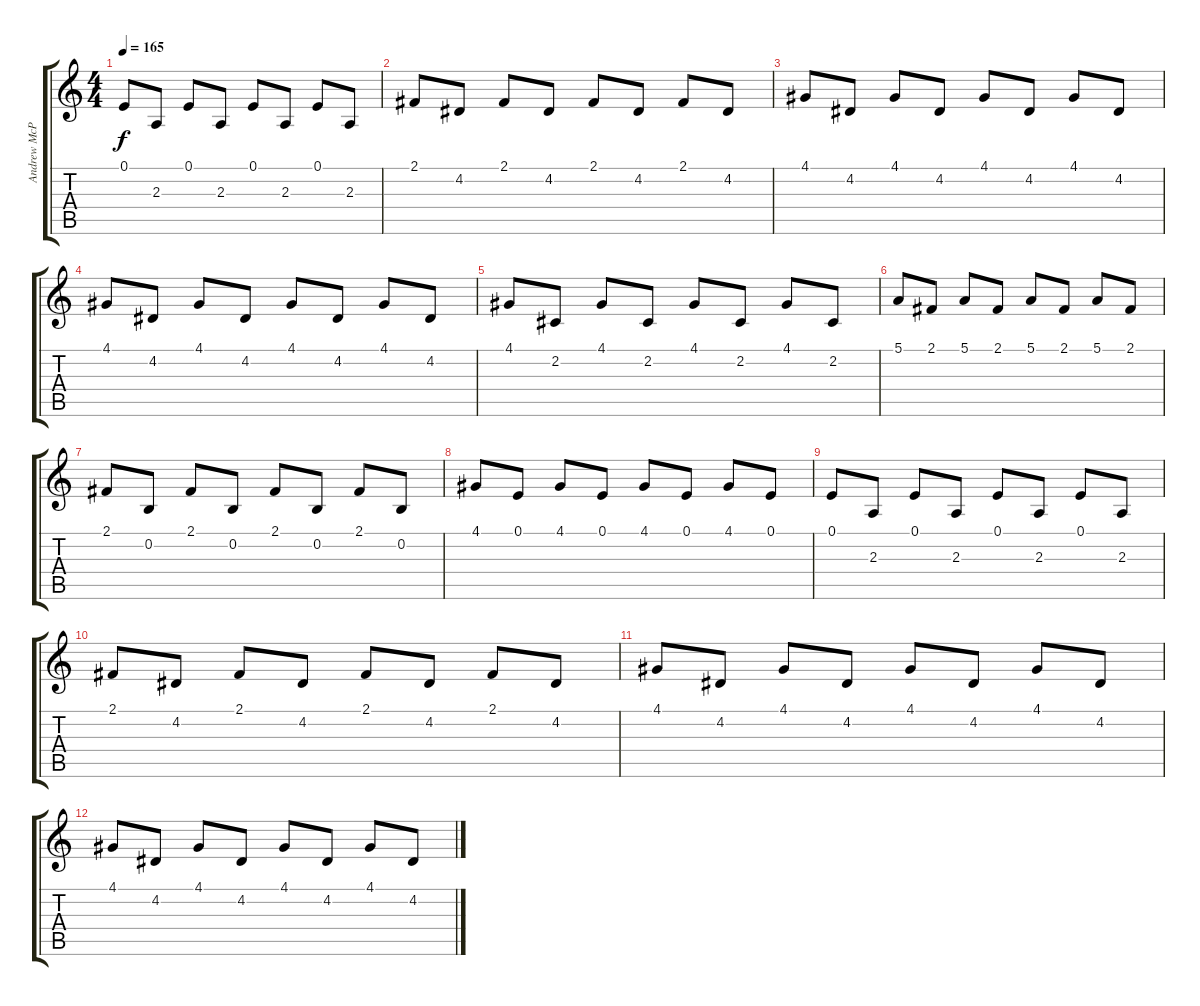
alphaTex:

\track ("Andrew McPauls (Keyb)" "Andrew McP") {instrument harpsichord}
\staff {score tabs}
\tuning (E4 B3 G3 D3 A2 E2) {hide}
\ts (4 4)
\tempo 165
\clef g2
\ks c
0.1.8{dy f} 2.3.8 0.1.8 2.3.8 0.1.8 2.3.8 0.1.8 2.3.8 |
2.1.8 4.2.8 2.1.8 4.2.8 2.1.8 4.2.8 2.1.8 4.2.8 |
4.1.8{volume 5} 4.2.8 4.1.8 4.2.8 4.1.8 4.2.8 4.1.8 4.2.8 |
4.1.8 4.2.8 4.1.8 4.2.8 4.1.8 4.2.8 4.1.8 4.2.8 |
4.1.8 2.2.8 4.1.8 2.2.8 4.1.8 2.2.8 4.1.8 2.2.8 |
5.1.8 2.1.8 5.1.8 2.1.8 5.1.8 2.1.8 5.1.8 2.1.8 |
2.1.8 0.2.8 2.1.8 0.2.8 2.1.8 0.2.8 2.1.8 0.2.8 |
4.1.8{volume 1} 0.1.8 4.1.8 0.1.8 4.1.8 0.1.8 4.1.8 0.1.8 |
0.1.8 2.3.8 0.1.8 2.3.8 0.1.8 2.3.8 0.1.8 2.3.8 |
2.1.8 4.2.8 2.1.8 4.2.8 2.1.8 4.2.8 2.1.8 4.2.8 |
4.1.8 4.2.8 4.1.8 4.2.8 4.1.8 4.2.8 4.1.8 4.2.8 |
4.1.8 4.2.8 4.1.8 4.2.8 4.1.8 4.2.8 4.1.8 4.2.8
